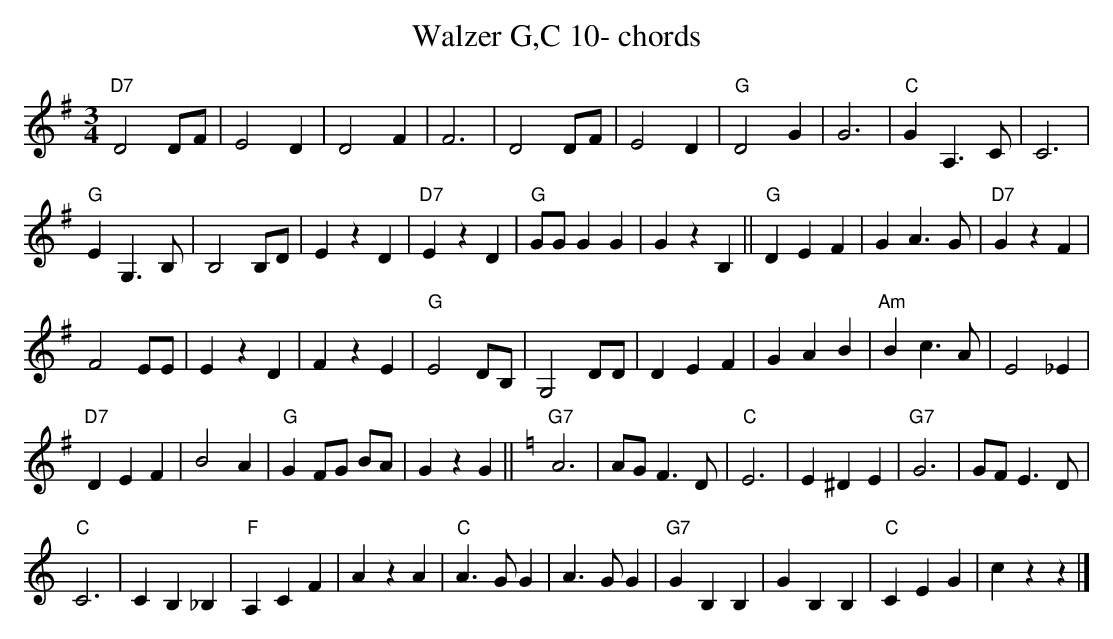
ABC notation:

X:1
T:Walzer G,C 10- chords
M:3/4
L:1/4
K:Gmaj%%MIDI gchordon
"D7"D2 D/2F/2 | E2 D | D2 F | F3 | D2 D/2F/2 | E2 D | "G"D2 G | G3 | "C"GA,>C | C3 |
"G"E G,>B, | B,2 B,/2D/2 | E z D | "D7"EzD | "G"G/2G/2 GG | G z B, || "G"DEF | GA>G | "D7"GzF |
F2 E/2E/2 | EzD | FzE | "G"E2 D/2B,/2 | G,2 D/2D/2 | DEF | GAB | "Am"Bc>A | E2 _E |
"D7"DEF | B2A | "G"G F/2G/2 B/2A/2 | GzG || [K:Cmaj] "G7"A3 | A/2G/2 F>D | "C"E3 | E^DE | "G7"G3 | G/2F/2 E>D |
"C"C3 | CB,_B, | "F"A,CF | AzA | "C"A>G G | A>G G | "G7"GB,B, | GB,B, | "C"CEG | czz |]
